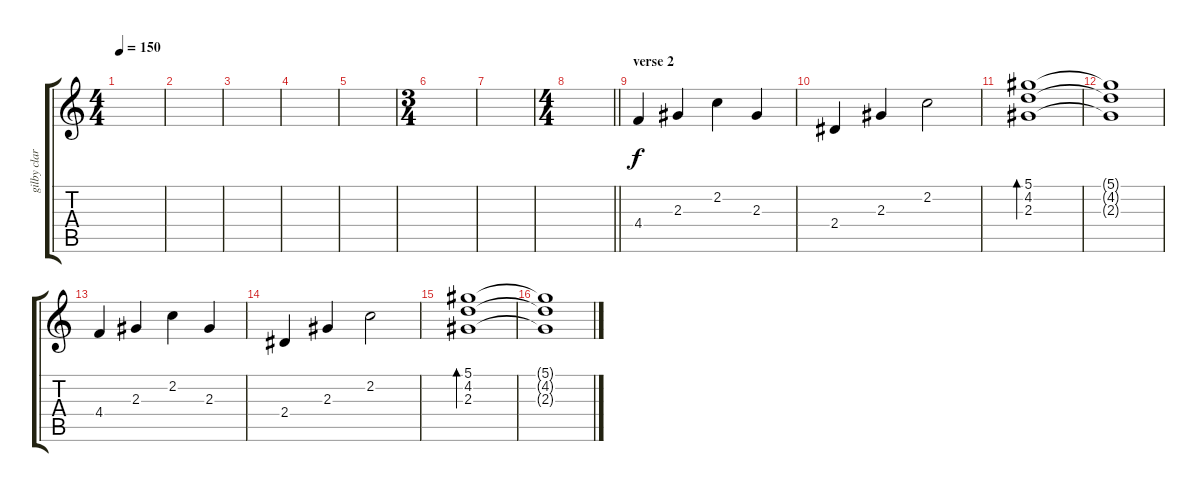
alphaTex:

\track ("gilby clark - clean (light dist)" "gilby clar") {instrument electricguitarjazz}
\staff {score tabs}
\tuning (Eb4 Bb3 Gb3 Db3 Ab2 Eb2) {hide}
\ts (4 4)
\tempo 150
\clef g2
\ks c
|
|
|
|
|
\ts (3 4)
|
|
\ts (4 4)
\barLineRight lightlight
|
\section ("" "verse 2")
4.4.4 2.3.4 2.2.4 2.3.4 |
2.4.4 2.3.4 2.2.2 |
(5.1 4.2 2.3).1{bd 480} |
(5.1{t} 4.2{t} 2.3{t}).1 |
4.4.4 2.3.4 2.2.4 2.3.4 |
2.4.4 2.3.4 2.2.2 |
(5.1 4.2 2.3).1{bd 480} |
(5.1{t} 4.2{t} 2.3{t}).1
